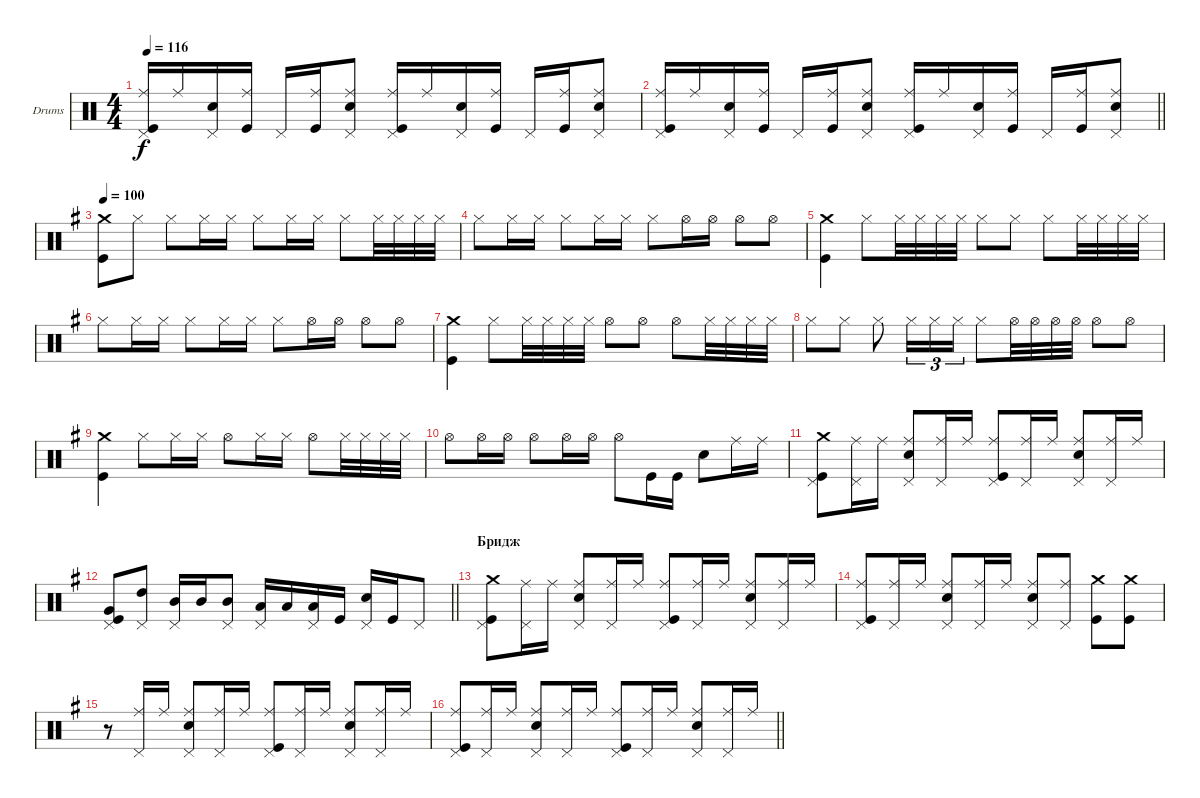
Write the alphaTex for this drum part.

\bracketExtendMode groupsimilarinstruments
\firstSystemTrackNameOrientation horizontal
\otherSystemsTrackNameOrientation horizontal
\track ("Максим Удалов" "Drums") {instrument percussion}
\staff {score}
\articulation defaults
\ts (4 4)
\tempo 116
\clef neutral
\ks aminor
("Kick (hit)" "Ride (middle)" "Pedal Hi-Hat (hit)").16{dy f} "Ride (middle)".16 ("Snare (hit) 2" "Pedal Hi-Hat (hit)").16 ("Kick (hit)" "Ride (middle)").16 "Pedal Hi-Hat (hit)".16 ("Ride (middle)" "Kick (hit)").16 ("Snare (hit) 2" "Ride (middle)" "Pedal Hi-Hat (hit)").8 ("Kick (hit)" "Ride (middle)" "Pedal Hi-Hat (hit)").16 "Ride (middle)".16 ("Snare (hit) 2" "Pedal Hi-Hat (hit)").16 ("Kick (hit)" "Ride (middle)").16 "Pedal Hi-Hat (hit)".16 ("Ride (middle)" "Kick (hit)").16 ("Ride (middle)" "Snare (hit) 2" "Pedal Hi-Hat (hit)").8 |
\barLineRight lightlight
("Kick (hit)" "Ride (middle)" "Pedal Hi-Hat (hit)").16 "Ride (middle)".16 ("Snare (hit) 2" "Pedal Hi-Hat (hit)").16 ("Kick (hit)" "Ride (middle)").16 "Pedal Hi-Hat (hit)".16 ("Ride (middle)" "Kick (hit)").16 ("Snare (hit) 2" "Ride (middle)" "Pedal Hi-Hat (hit)").8 ("Kick (hit)" "Ride (middle)" "Pedal Hi-Hat (hit)").16 "Ride (middle)".16 ("Snare (hit) 2" "Pedal Hi-Hat (hit)").16 ("Kick (hit)" "Ride (middle)").16 "Pedal Hi-Hat (hit)".16 ("Ride (middle)" "Kick (hit)").16 ("Ride (middle)" "Snare (hit) 2" "Pedal Hi-Hat (hit)").8 |
\tempo 100
\ks eminor
("Kick (hit)" "Crash medium (hit)").8 "Hi-Hat (closed)".8 "Hi-Hat (closed)".8 "Hi-Hat (closed)".16 "Hi-Hat (closed)".16 "Hi-Hat (closed)".8 "Hi-Hat (closed)".16 "Hi-Hat (closed)".16 "Hi-Hat (closed)".8 "Hi-Hat (closed)".32 "Hi-Hat (closed)".32 "Hi-Hat (closed)".32 "Hi-Hat (closed)".32 |
"Hi-Hat (closed)".8 "Hi-Hat (closed)".16 "Hi-Hat (closed)".16 "Hi-Hat (closed)".8 "Hi-Hat (closed)".16 "Hi-Hat (closed)".16 "Hi-Hat (closed)".8 "Hi-Hat (open)".16 "Hi-Hat (open)".16 "Hi-Hat (open)".8 "Hi-Hat (open)".8 |
("Kick (hit)" "Crash medium (hit)").4 "Hi-Hat (closed)".8 "Hi-Hat (closed)".32 "Hi-Hat (closed)".32 "Hi-Hat (closed)".32 "Hi-Hat (closed)".32 "Hi-Hat (closed)".8 "Hi-Hat (closed)".8 "Hi-Hat (closed)".8 "Hi-Hat (closed)".32 "Hi-Hat (closed)".32 "Hi-Hat (closed)".32 "Hi-Hat (closed)".32 |
"Hi-Hat (closed)".8 "Hi-Hat (closed)".16 "Hi-Hat (closed)".16 "Hi-Hat (closed)".8 "Hi-Hat (closed)".16 "Hi-Hat (closed)".16 "Hi-Hat (closed)".8 "Hi-Hat (open)".16 "Hi-Hat (open)".16 "Hi-Hat (open)".8 "Hi-Hat (open)".8 |
("Kick (hit)" "Crash medium (hit)").4 "Hi-Hat (closed)".8 "Hi-Hat (closed)".32 "Hi-Hat (closed)".32 "Hi-Hat (closed)".32 "Hi-Hat (closed)".32 "Hi-Hat (open)".8 "Hi-Hat (open)".8 "Hi-Hat (open)".8 "Hi-Hat (closed)".32 "Hi-Hat (closed)".32 "Hi-Hat (closed)".32 "Hi-Hat (closed)".32 |
"Hi-Hat (closed)".8 "Hi-Hat (closed)".8 "Hi-Hat (closed)".8 "Hi-Hat (closed)".16{tu (3 2)} "Hi-Hat (closed)".16{tu (3 2)} "Hi-Hat (closed)".16{tu (3 2)} "Hi-Hat (closed)".8 "Hi-Hat (open)".32 "Hi-Hat (open)".32 "Hi-Hat (open)".32 "Hi-Hat (open)".32 "Hi-Hat (open)".8 "Hi-Hat (open)".8 |
("Kick (hit)" "Crash medium (hit)").4 "Hi-Hat (closed)".8 "Hi-Hat (closed)".16 "Hi-Hat (closed)".16 "Hi-Hat (open)".8 "Hi-Hat (closed)".16 "Hi-Hat (closed)".16 "Hi-Hat (open)".8 "Hi-Hat (closed)".32 "Hi-Hat (closed)".32 "Hi-Hat (closed)".32 "Hi-Hat (closed)".32 |
"Hi-Hat (open)".8 "Hi-Hat (open)".16 "Hi-Hat (open)".16 "Hi-Hat (open)".8 "Hi-Hat (open)".16 "Hi-Hat (open)".16 "Hi-Hat (open)".8 "Kick (hit)".16 "Kick (hit)".16 "Snare (hit) 2".8 "Ride (middle)".16 "Ride (middle)".16 |
("Kick (hit)" "Crash medium (hit)" "Pedal Hi-Hat (hit)").8 ("Ride (middle)" "Pedal Hi-Hat (hit)").16 "Ride (middle)".16 ("Ride (middle)" "Snare (hit) 2" "Pedal Hi-Hat (hit)").8 ("Ride (middle)" "Pedal Hi-Hat (hit)").16 "Ride (middle)".16 ("Ride (middle)" "Kick (hit)" "Pedal Hi-Hat (hit)").8 ("Ride (middle)" "Pedal Hi-Hat (hit)").16 "Ride (middle)".16 ("Ride (middle)" "Snare (hit) 2" "Pedal Hi-Hat (hit)").8 ("Ride (middle)" "Pedal Hi-Hat (hit)").16 "Ride (middle)".16 |
\barLineRight lightlight
("Kick (hit)" "Very Low Tom (hit)" "Pedal Hi-Hat (hit)").8 ("Pedal Hi-Hat (hit)" "High Tom (hit)").8 ("Pedal Hi-Hat (hit)" "Mid Tom (hit)").16 "Mid Tom (hit)".16 ("Pedal Hi-Hat (hit)" "Mid Tom (hit)").8 ("Pedal Hi-Hat (hit)" "Low Tom (hit)").16 "Low Tom (hit)".16 ("Low Tom (hit)" "Pedal Hi-Hat (hit)").16 "Kick (hit)".16 ("Snare (hit) 2" "Pedal Hi-Hat (hit)").16 "Kick (hit)".16 "Pedal Hi-Hat (hit)".8 |
\section ("" "Бридж")
("Kick (hit)" "Crash medium (hit)" "Pedal Hi-Hat (hit)").8 ("Ride (middle)" "Pedal Hi-Hat (hit)").16 "Ride (middle)".16 ("Snare (hit) 2" "Pedal Hi-Hat (hit)" "Ride (middle)").8 ("Ride (middle)" "Pedal Hi-Hat (hit)").16 "Ride (middle)".16 ("Ride (middle)" "Kick (hit)" "Pedal Hi-Hat (hit)").8 ("Ride (middle)" "Pedal Hi-Hat (hit)").16 "Ride (middle)".16 ("Ride (middle)" "Snare (hit) 2" "Pedal Hi-Hat (hit)").8 ("Ride (middle)" "Pedal Hi-Hat (hit)").16 "Ride (middle)".16 |
("Kick (hit)" "Ride (middle)" "Pedal Hi-Hat (hit)").8 ("Ride (middle)" "Pedal Hi-Hat (hit)").16 "Ride (middle)".16 ("Ride (middle)" "Snare (hit) 2" "Pedal Hi-Hat (hit)").8 ("Ride (middle)" "Pedal Hi-Hat (hit)").16 "Ride (middle)".16 ("Snare (hit) 2" "Ride (middle)" "Pedal Hi-Hat (hit)").8 ("Ride (middle)" "Pedal Hi-Hat (hit)").8 ("Kick (hit)" "Crash medium (hit)").8 ("Crash medium (hit)" "Kick (hit)").8 |
r.8 ("Ride (middle)" "Pedal Hi-Hat (hit)").16 "Ride (middle)".16 ("Snare (hit) 2" "Pedal Hi-Hat (hit)" "Ride (middle)").8 ("Ride (middle)" "Pedal Hi-Hat (hit)").16 "Ride (middle)".16 ("Ride (middle)" "Kick (hit)" "Pedal Hi-Hat (hit)").8 ("Ride (middle)" "Pedal Hi-Hat (hit)").16 "Ride (middle)".16 ("Ride (middle)" "Snare (hit) 2" "Pedal Hi-Hat (hit)").8 ("Ride (middle)" "Pedal Hi-Hat (hit)").16 "Ride (middle)".16 |
\barLineRight lightlight
("Kick (hit)" "Ride (middle)" "Pedal Hi-Hat (hit)").8 ("Ride (middle)" "Pedal Hi-Hat (hit)").16 "Ride (middle)".16 ("Snare (hit) 2" "Pedal Hi-Hat (hit)" "Ride (middle)").8 ("Ride (middle)" "Pedal Hi-Hat (hit)").16 "Ride (middle)".16 ("Ride (middle)" "Kick (hit)" "Pedal Hi-Hat (hit)").8 ("Ride (middle)" "Pedal Hi-Hat (hit)").16 "Ride (middle)".16 ("Ride (middle)" "Snare (hit) 2" "Pedal Hi-Hat (hit)").8 ("Ride (middle)" "Pedal Hi-Hat (hit)").16 "Ride (middle)".16
